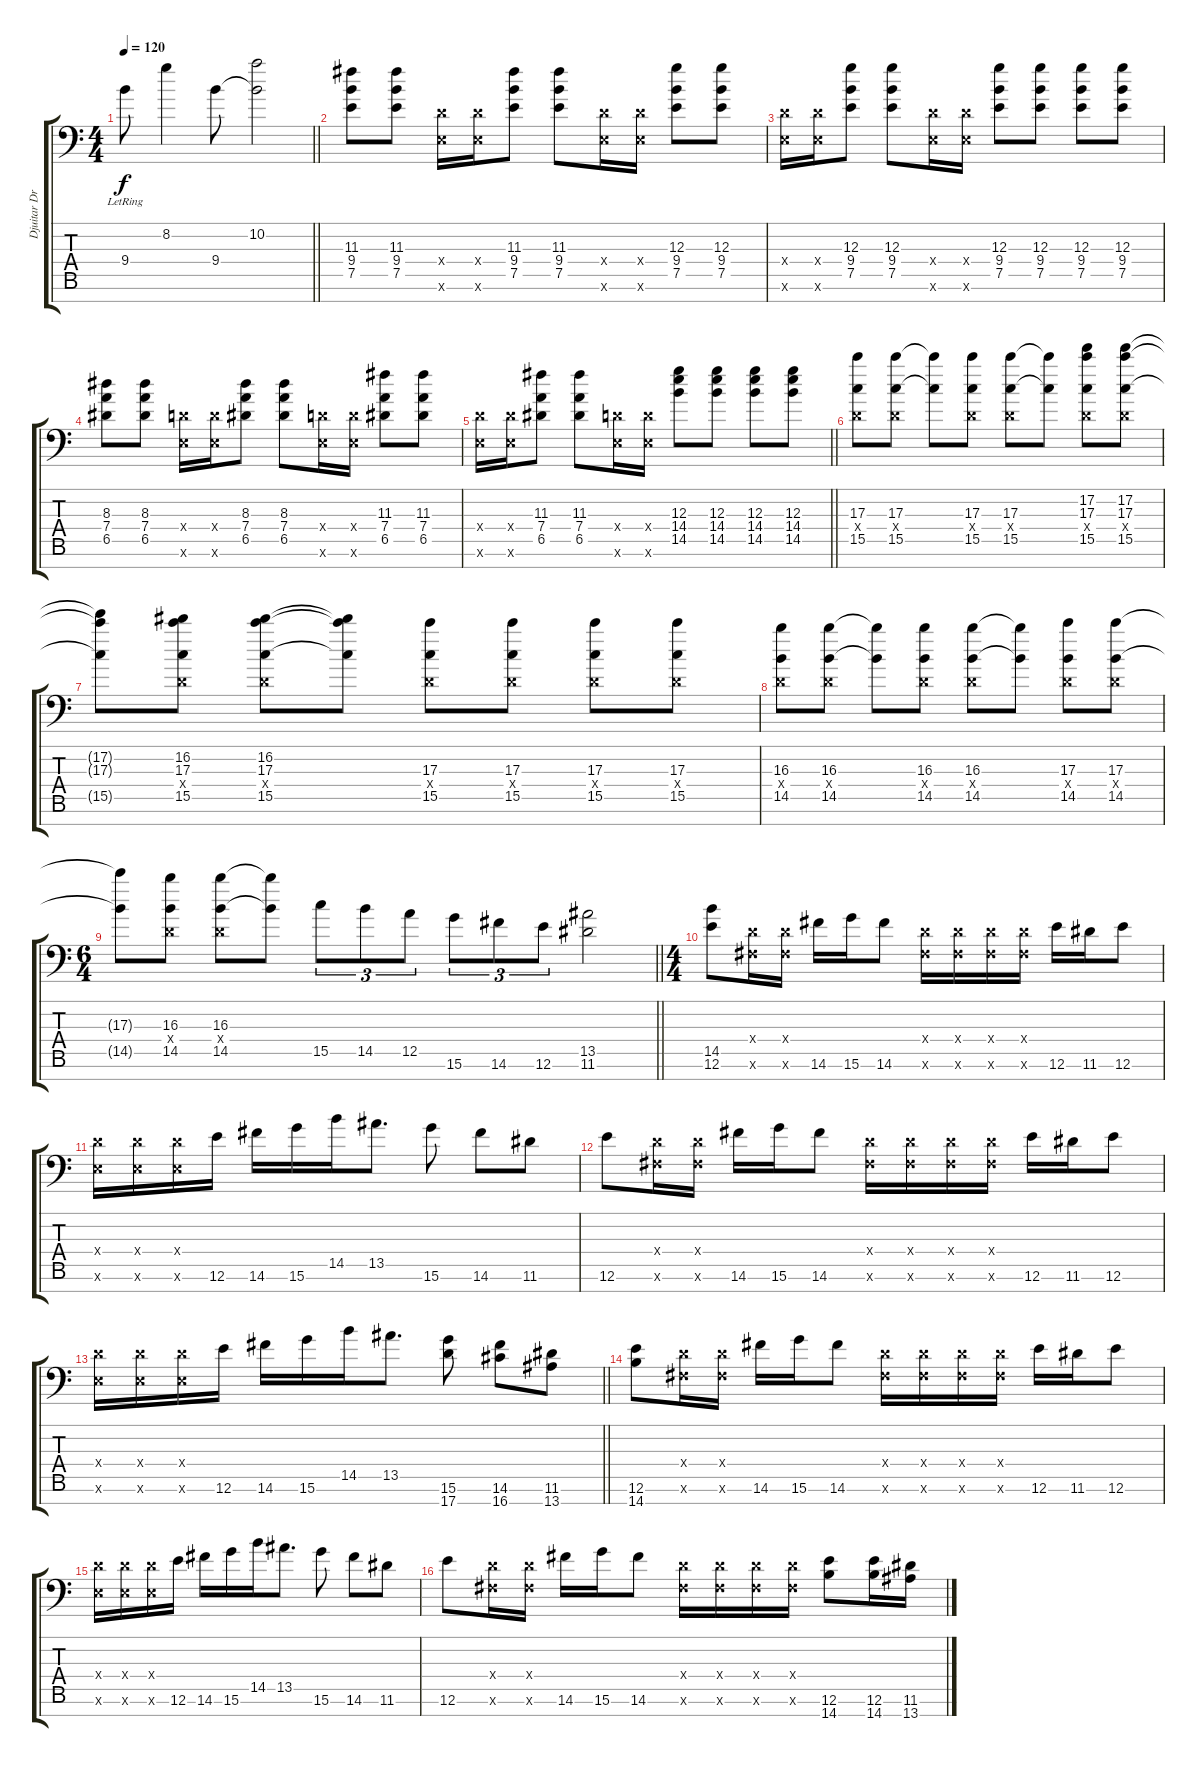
\track ("Djuitar Dropped A" "Djuitar Dr") {instrument distortionguitar}
\staff {score tabs}
\tuning (E4 B3 G3 D3 A2 E2 A1) {hide}
\ts (4 4)
\tempo 120
\clef f4
\barLineRight lightlight
\ks c
9.4{lr}.8{dy f} 8.2.4 9.4.8 (10.2 9.4{t}).2 |
(11.3 9.4 7.5).8{volume 15} (11.3 9.4 7.5).8 (0.4{x} 0.6{x}).16 (0.4{x} 0.6{x}).16 (11.3 9.4 7.5).8 (11.3 9.4 7.5).8 (0.4{x} 0.6{x}).16 (0.4{x} 0.6{x}).16 (12.3 9.4 7.5).8 (12.3 9.4 7.5).8 |
(0.4{x} 0.6{x}).16 (0.4{x} 0.6{x}).16 (12.3 9.4 7.5).8 (12.3 9.4 7.5).8 (0.4{x} 0.6{x}).16 (0.4{x} 0.6{x}).16 (12.3 9.4 7.5).8 (12.3 9.4 7.5).8 (12.3 9.4 7.5).8 (12.3 9.4 7.5).8 |
(8.3 7.4 6.5).8 (8.3 7.4 6.5).8 (0.4{x} 0.6{x}).16 (0.4{x} 0.6{x}).16 (8.3 7.4 6.5).8 (8.3 7.4 6.5).8 (0.4{x} 0.6{x}).16 (0.4{x} 0.6{x}).16 (11.3 7.4 6.5).8 (11.3 7.4 6.5).8 |
\barLineRight lightlight
(0.4{x} 0.6{x}).16 (0.4{x} 0.6{x}).16 (11.3 7.4 6.5).8 (11.3 7.4 6.5).8 (0.4{x} 0.6{x}).16 (0.4{x} 0.6{x}).16 (12.3 14.4 14.5).8 (12.3 14.4 14.5).8 (12.3 14.4 14.5).8 (12.3 14.4 14.5).8 |
(17.3 0.4{x} 15.5).8 (17.3 0.4{x} 15.5).8 (17.3{t} 15.5{t}).8 (17.3 0.4{x} 15.5).8 (17.3 0.4{x} 15.5).8 (17.3{t} 15.5{t}).8 (17.2 17.3 0.4{x} 15.5).8 (17.2 17.3 0.4{x} 15.5).8 |
(17.2{t} 17.3{t} 15.5{t}).8 (16.2 17.3 0.4{x} 15.5).8 (16.2 17.3 0.4{x} 15.5).8 (16.2{t} 17.3{t} 15.5{t}).8 (17.3 0.4{x} 15.5).8 (17.3 0.4{x} 15.5).8 (17.3 0.4{x} 15.5).8 (17.3 0.4{x} 15.5).8 |
(16.3 0.4{x} 14.5).8 (16.3 0.4{x} 14.5).8 (16.3{t} 14.5{t}).8 (16.3 0.4{x} 14.5).8 (16.3 0.4{x} 14.5).8 (16.3{t} 14.5{t}).8 (17.3 0.4{x} 14.5).8 (17.3 0.4{x} 14.5).8 |
\ts (6 4)
\barLineRight lightlight
(17.3{t} 14.5{t}).8 (16.3 0.4{x} 14.5).8 (16.3 0.4{x} 14.5).8 (16.3{t} 14.5{t}).8 15.5.8{tu (3 2)} 14.5.8{tu (3 2)} 12.5.8{tu (3 2)} 15.6.8{tu (3 2)} 14.6.8{tu (3 2)} 12.6.8{tu (3 2)} (13.5 11.6).2 |
\ts (4 4)
\section ("" "")
(14.5 12.6).8 (0.4{x} 2.6{x}).16 (0.4{x} 2.6{x}).16 14.6.16 15.6.16 14.6.8 (0.4{x} 2.6{x}).16 (0.4{x} 2.6{x}).16 (0.4{x} 2.6{x}).16 (0.4{x} 2.6{x}).16 12.6.16 11.6.16 12.6.8 |
(0.4{x} 0.6{x}).16 (0.4{x} 0.6{x}).16 (0.4{x} 0.6{x}).16 12.6.16 14.6.16 15.6.16 14.5.16 13.5.8{d} 15.6.8 14.6.8 11.6.8 |
12.6.8 (0.4{x} 2.6{x}).16 (0.4{x} 2.6{x}).16 14.6.16 15.6.16 14.6.8 (0.4{x} 2.6{x}).16 (0.4{x} 2.6{x}).16 (0.4{x} 2.6{x}).16 (0.4{x} 2.6{x}).16 12.6.16 11.6.16 12.6.8 |
\barLineRight lightlight
(0.4{x} 0.6{x}).16 (0.4{x} 0.6{x}).16 (0.4{x} 0.6{x}).16 12.6.16 14.6.16 15.6.16 14.5.16 13.5.8{d} (15.6 17.7).8 (14.6 16.7).8 (11.6 13.7).8 |
(12.6 14.7).8 (0.4{x} 2.6{x}).16 (0.4{x} 2.6{x}).16 14.6.16 15.6.16 14.6.8 (0.4{x} 2.6{x}).16 (0.4{x} 2.6{x}).16 (0.4{x} 2.6{x}).16 (0.4{x} 2.6{x}).16 12.6.16 11.6.16 12.6.8 |
(0.4{x} 0.6{x}).16 (0.4{x} 0.6{x}).16 (0.4{x} 0.6{x}).16 12.6.16 14.6.16 15.6.16 14.5.16 13.5.8{d} 15.6.8 14.6.8 11.6.8 |
12.6.8 (0.4{x} 2.6{x}).16 (0.4{x} 2.6{x}).16 14.6.16 15.6.16 14.6.8 (0.4{x} 2.6{x}).16 (0.4{x} 2.6{x}).16 (0.4{x} 2.6{x}).16 (0.4{x} 2.6{x}).16 (12.6 14.7).8 (12.6 14.7).16 (11.6 13.7).16
